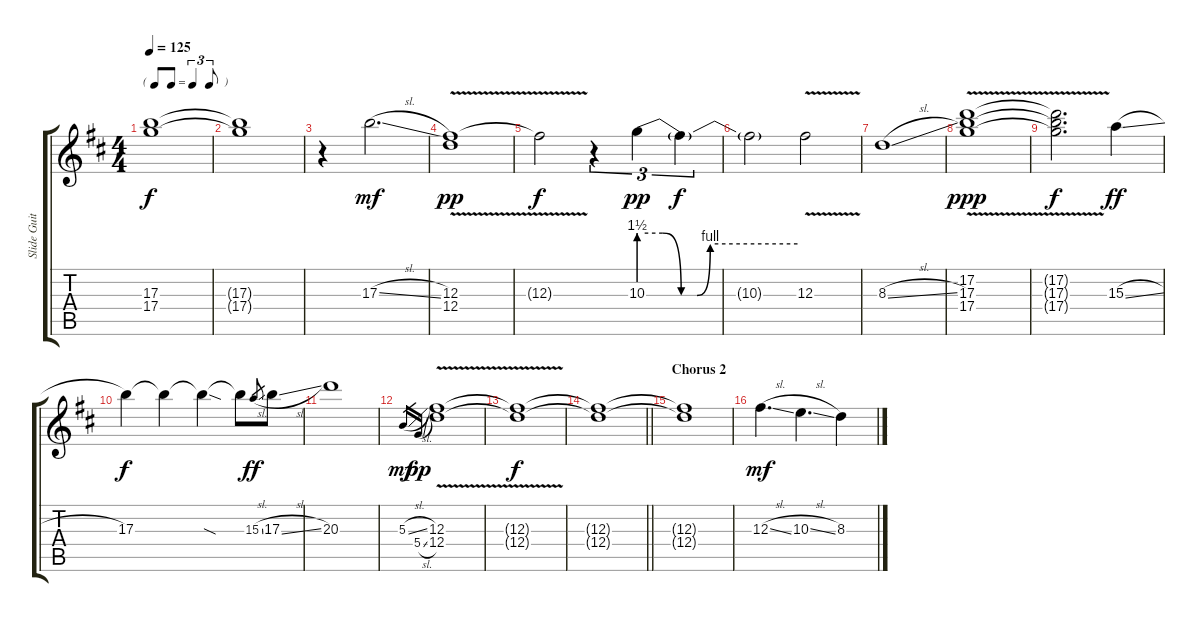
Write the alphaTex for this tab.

\track ("Slide Guitar" "Slide Guit") {instrument overdrivenguitar}
\staff {score tabs}
\tuning (D4 A3 Gb3 D3 A2 D2) {hide}
\ts (4 4)
\tf triplet8th
\tempo 125
\clef g2
\ks d
(17.3{t} 17.4{t}).1{dy f} |
(17.3{t} 17.4{t}).1 |
r.4{volume 2} 17.3{sl}.2{d dy mf volume 7} |
(12.3{v} 12.4{v}).1{dy pp} |
12.3{t}.2{dy f} r.4{tu (3 2)} 10.3{be (custom 0 6 9 6 16 0 22 0 27 4 60 4)}.4{tu (3 2) dy pp volume 5} 10.3{t}.4{tu (3 2) dy f} |
10.3{t}.2 12.3{v}.2{volume 2} |
8.3{sl}.1{volume 4} |
(17.2{v} 17.3{v} 17.4{v}).1{dy ppp} |
(17.2{v t} 17.3{v t} 17.4{v t}).2{d dy f} 15.3{sl}.4{dy ff} |
17.3.4{dy f} 17.3{t}.4 17.3{sod t}.4{volume 1} 17.3{t}.8{volume 1} 15.3{sl}.8{gr dy ff} 17.3{sl}.8{volume 5} |
20.3.1{volume 5} |
5.3{sl}.16{gr dy mf} 5.4{sl}.16{gr dy pp} (12.3{v} 12.4{v}).1{volume 3} |
(12.3{t} 12.4{t}).1{dy f} |
\barLineRight lightlight
(12.3{t} 12.4{t}).1 |
\section ("" "Chorus 2")
(12.3{t} 12.4{t}).1 |
12.3{sl}.4{d dy mf volume 4} 10.3{sl}.4{d} 8.3{ss}.4
